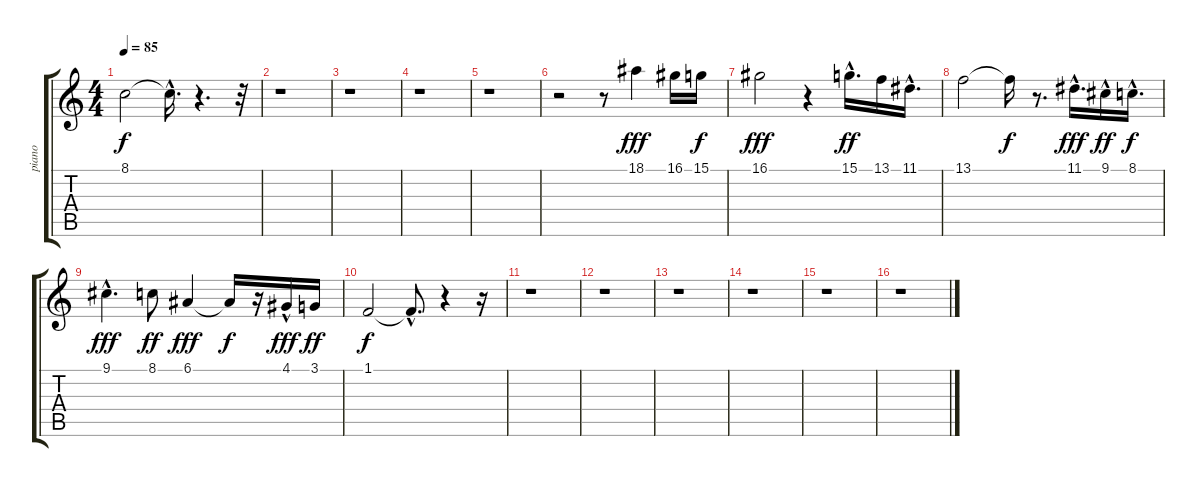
\track ("piano" "piano") {instrument brightacousticpiano}
\staff {score tabs}
\tuning (E4 B3 G3 D3 A2 E2) {hide}
\ts (4 4)
\tempo 85
\clef g2
\ks c
8.1.2{dy f} 8.1{hac t}.16{d} r.4{d} r.32 |
r.1 |
r.1 |
r.1 |
r.1 |
r.2 r.8 18.1.4{dy fff} 16.1.16 15.1.16{dy f} |
16.1.2{dy fff} r.4 15.1{hac}.16{d dy ff} 13.1.16 11.1{hac}.16{d} |
13.1.2 13.1{t}.16{dy f} r.8{d} 11.1{hac}.16{d dy fff} 9.1{hac}.16{dy ff} 8.1{hac}.16{d dy f} |
9.1{hac}.4{d dy fff} 8.1.8{dy ff} 6.1.4{dy fff} 6.1{t}.16{dy f} r.16 4.1{hac}.16{dy fff} 3.1.16{dy ff} |
1.1.2{dy f} 1.1{hac t}.8{d} r.4 r.16 |
r.1 |
r.1 |
r.1 |
r.1 |
r.1 |
r.1
